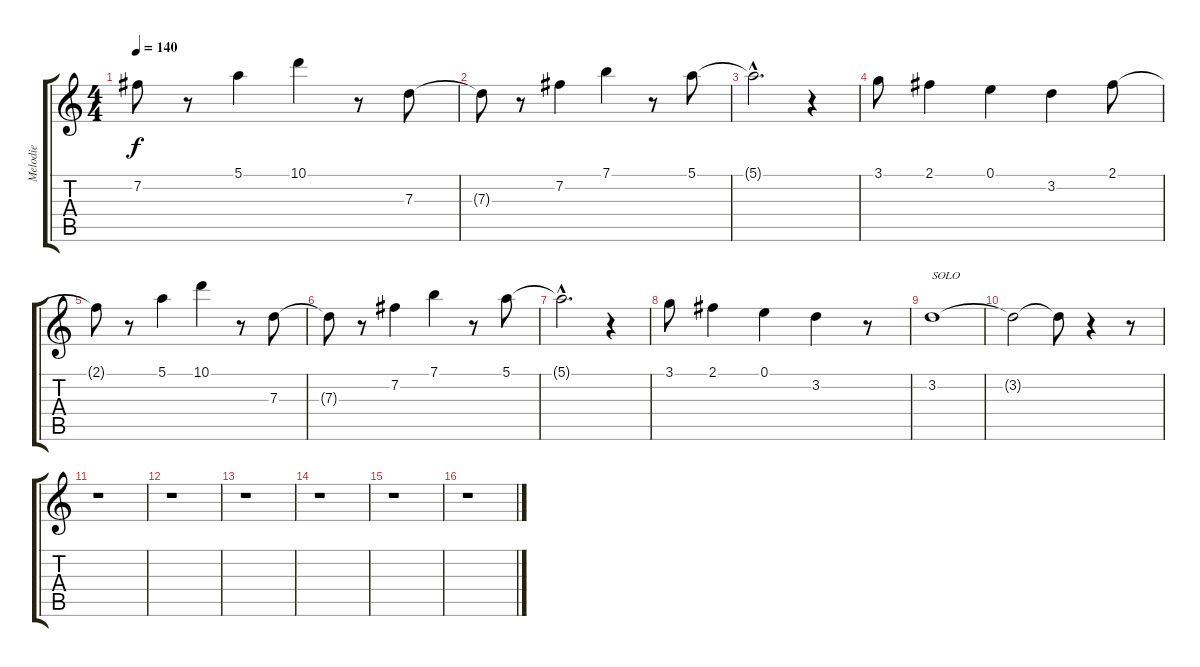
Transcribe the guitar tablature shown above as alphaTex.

\track ("Melodie" "Melodie") {instrument electricbassfinger}
\staff {score tabs}
\tuning (E4 B3 G3 D3 A2 E2) {hide}
\ts (4 4)
\tempo 140
\clef g2
\ks c
7.2{t}.8{dy f} r.8 5.1.4 10.1.4 r.8 7.3.8 |
7.3{t}.8 r.8 7.2.4 7.1.4 r.8 5.1.8 |
5.1{hac t}.2{d} r.4 |
3.1.8 2.1.4 0.1.4 3.2.4 2.1.8 |
2.1{t}.8 r.8 5.1.4 10.1.4 r.8 7.3.8 |
7.3{t}.8 r.8 7.2.4 7.1.4 r.8 5.1.8 |
5.1{hac t}.2{d} r.4 |
3.1.8 2.1.4 0.1.4 3.2.4 r.8 |
3.2.1{txt "SOLO"} |
3.2{t}.2 3.2{t}.8 r.4 r.8 |
r.1 |
r.1 |
r.1 |
r.1 |
r.1 |
r.1
